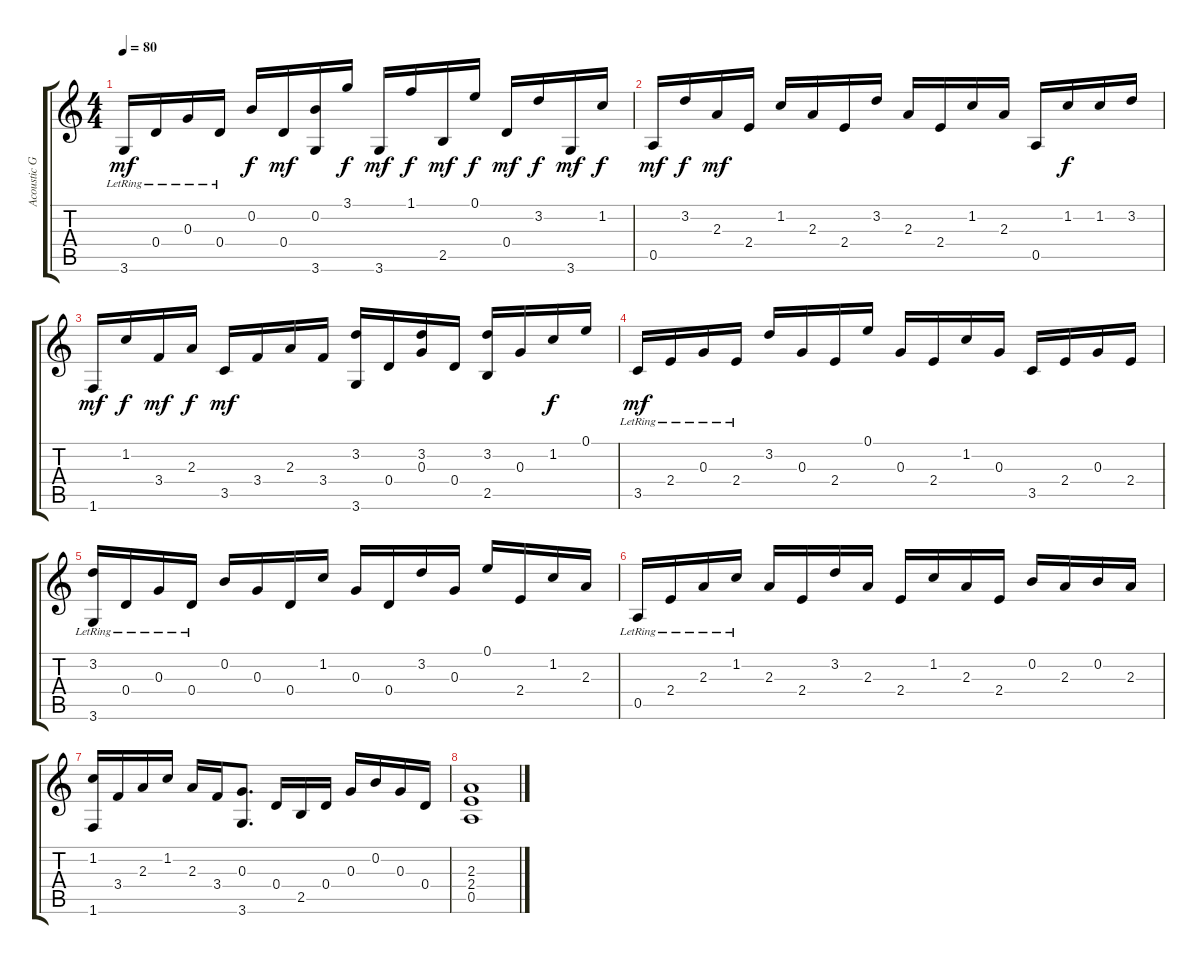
\track ("Acoustic Guitar" "Acoustic G") {instrument acousticguitarnylon}
\staff {score tabs}
\tuning (E4 B3 G3 D3 A2 E2) {hide}
\ts (4 4)
\tempo 80
\clef g2
\ks c
3.6{lr}.16{dy mf} 0.4{lr}.16 0.3{lr}.16 0.4{lr}.16 0.2.16{dy f} 0.4.16{dy mf} (0.2 3.6).16 3.1.16{dy f} 3.6.16{dy mf} 1.1.16{dy f} 2.5.16{dy mf} 0.1.16{dy f} 0.4.16{dy mf} 3.2.16{dy f} 3.6.16{dy mf} 1.2.16{dy f} |
0.5.16{dy mf} 3.2.16{dy f} 2.3.16{dy mf} 2.4.16 1.2.16 2.3.16 2.4.16 3.2.16 2.3.16 2.4.16 1.2.16 2.3.16 0.5.16 1.2.16{dy f} 1.2.16 3.2.16 |
1.6.16{dy mf} 1.2.16{dy f} 3.4.16{dy mf} 2.3.16{dy f} 3.5.16{dy mf} 3.4.16 2.3.16 3.4.16 (3.2 3.6).16 0.4.16 (3.2 0.3).16 0.4.16 (3.2 2.5).16 0.3.16 1.2.16{dy f} 0.1.16 |
3.5{lr}.16{dy mf} 2.4{lr}.16 0.3{lr}.16 2.4{lr}.16 3.2.16 0.3.16 2.4.16 0.1.16 0.3.16 2.4.16 1.2.16 0.3.16 3.5.16 2.4.16 0.3.16 2.4.16 |
(3.2{lr} 3.6{lr}).16 0.4{lr}.16 0.3{lr}.16 0.4{lr}.16 0.2.16 0.3.16 0.4.16 1.2.16 0.3.16 0.4.16 3.2.16 0.3.16 0.1.16 2.4.16 1.2.16 2.3.16 |
0.5{lr}.16 2.4{lr}.16 2.3{lr}.16 1.2{lr}.16 2.3.16 2.4.16 3.2.16 2.3.16 2.4.16 1.2.16 2.3.16 2.4.16 0.2.16 2.3.16 0.2.16 2.3.16 |
(1.2 1.6).16 3.4.16 2.3.16 1.2.16 2.3.16 3.4.16 (0.3 3.6).8{d} 0.4.16 2.5.16 0.4.16 0.3.16 0.2.16 0.3.16 0.4.16 |
(2.3 2.4 0.5).1
